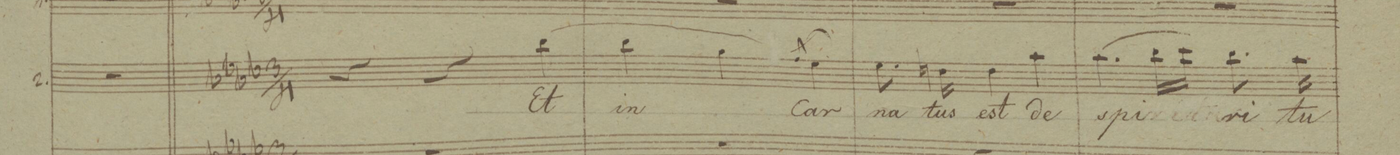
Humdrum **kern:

**kern	**text	**text	**dynam
*I"2.	*	*	*
*clefC3	*	*	*
*k[b-]	*	*	*
*M3/4	*	*	*
2.r	.	.	.
=58||	=58||	=58||	=58||
*k[b-e-a-d-]	*	*	*
*M3/4	*	*	*
4r	.	.	.
4r	.	.	.
(4cc\	Et	.	.
=59	=59	=59	=59
4cc\	in-	.	.
4a-\)	.	.	.
(8qg/	.	.	.
4f\)	-car-	.	.
=60	=60	=60	=60
8.f\	-na-	.	.
16en\	-tus	.	.
4e\	est	.	.
4b-\	de	.	.
=61	=61	=61	=61
(4.b-\	spi-	.	.
16cc\LL	.	.	.
16dd-\JJ)	.	.	.
8.cc\	-ri-	.	.
16b-\	-tu	.	.
=62	=62	=62	=62
*-	*-	*-	*-
